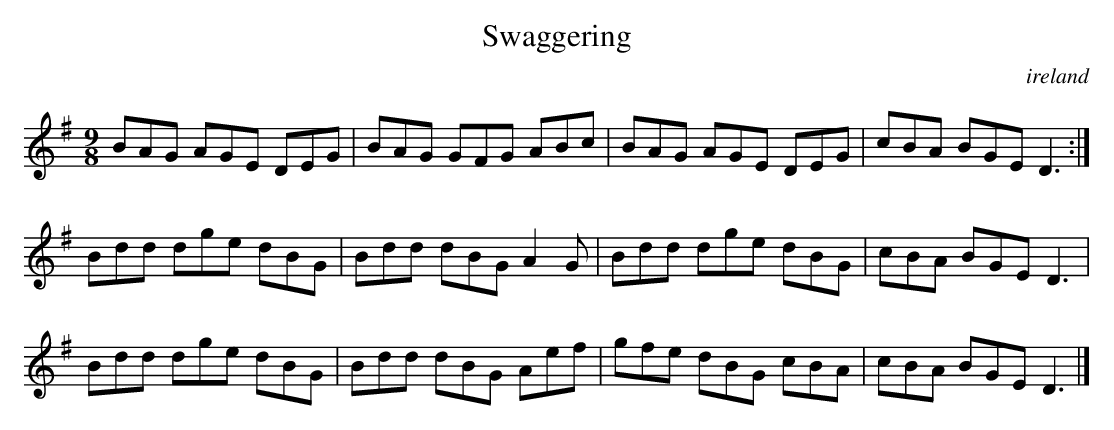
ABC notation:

X:1
T:Swaggering
O:ireland
M:9/8
L:1/8
K:G Major
BAG AGE DEG|BAG GFG ABc|BAG AGE DEG|cBA BGE D3:|!
Bdd dge dBG|Bdd dBG A2G|Bdd dge dBG|cBA BGE D3|!
Bdd dge dBG|Bdd dBG Aef|gfe dBG cBA|cBA BGE D3|]!
